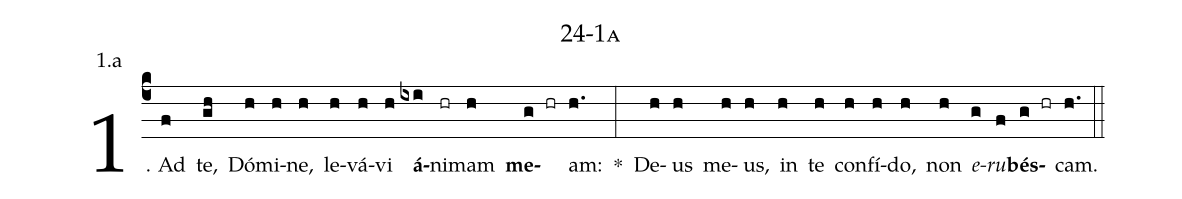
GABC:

name: 24-1a;
annotation: 1.a;
%%
(c4)1. Ad(f) te,(gh) Dó(h)mi(h)ne,(h) le(h)vá(h)vi(h) <b>á</b>(ixi)ni(hr)mam(h) <b>me</b>(g hr)am:(h.) *(:) De(h)us(h) me(h)us,(h) in(h) te(h) con(h)fí(h)do,(h) non(h) <i>e</i>(g)<i>ru</i>(f)<b>bés</b>(g hr)cam.(h.) (::)
